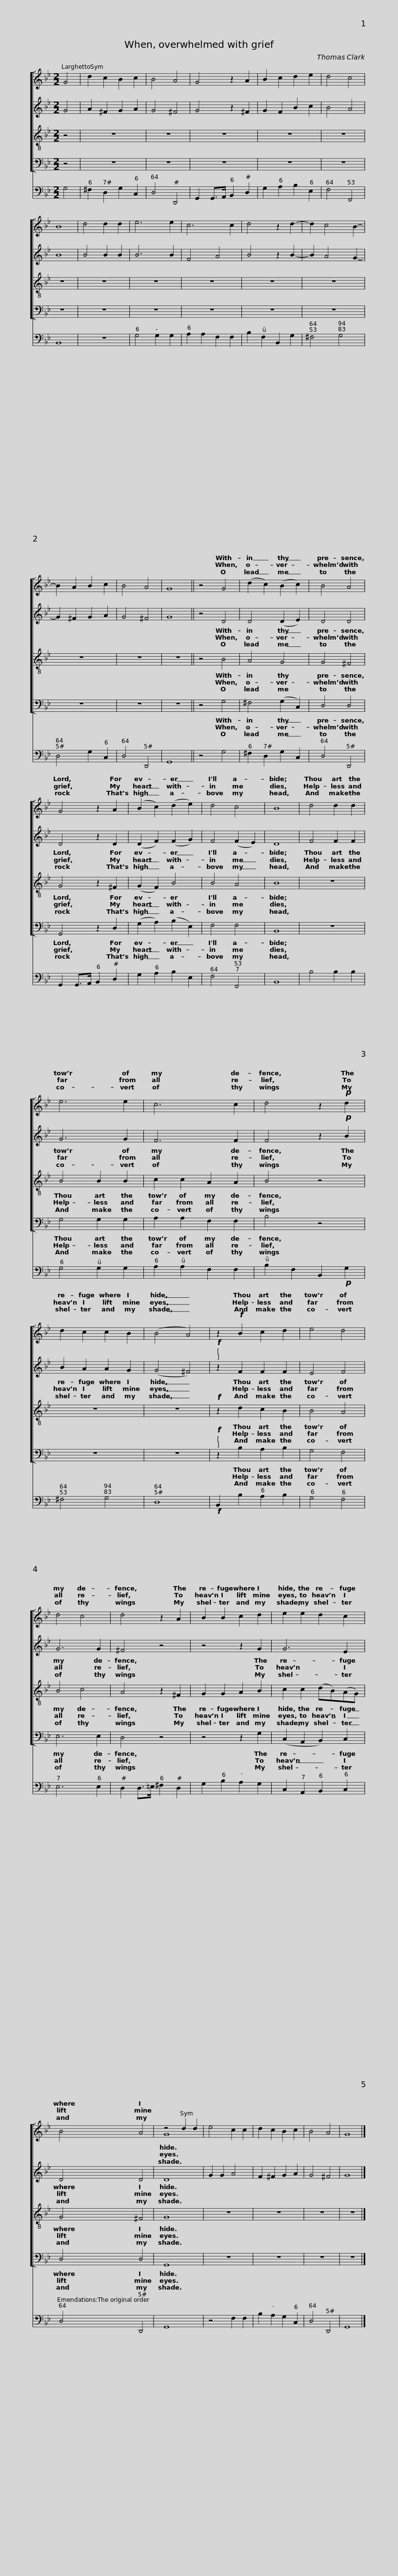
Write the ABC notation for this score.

X:1
%%score [ ( 1 2 ) 3 4 5 ] 6
L:1/8
M:2/2
I:linebreak $
K:Gmin
V:1 treble
V:2 treble
V:3 treble
V:4 treble-8 transpose=-12
V:5 bass
V:6 bass
V:1
 G4 | d2 c2 B2 c2 | B4 A4 | G4 z2 A2 | B2 c2 d2 e2 | %5
 d4 c4 | B8 | d4 d2 d2 |$ e6 e2 | c6 c2 | %10
 d4 z2 d2- | d2 c4 B2- | B2 A2 B2 c2 | B4 A4 | G8 ||$ %15
 z4 G4 | (d2 c2) (B2 c2) | B4 A4 | G4 z2 A2 | (B2 c2) (d2 e2) | %20
 d4 c4 | B8 |$ d4 d2 d2 | e6 e2 | c6 c2 | %25
 d4 z2!p! d2 | d2 c2 c2 B2 |$ (B4 A4) | z2!f! B2 c2 d2 |$ e4 d4 | %30
 d4 c4 | d4 z2 A2 | B2 B2 c2 d2 | e2 e2 d2 c2 |$ B4 A4 | %35
 z4 d2 d2 | e4 c2 c2 | d2 c2 B2 c2 | B4 A4 | G8 |] %40
V:2
 x4 | x8 | x8 | x8 | x8 | %5
 x8 | x8 | x8 |$ x8 | x8 | %10
 x8 | x8 | x8 | x8 | x8 ||$ %15
 x8 | x8 | x8 | x8 | x8 | %20
 x8 | x8 |$ x8 | x8 | x8 | %25
 x8 | x8 |$ x8 | x8 |$ x8 | %30
 x8 | x8 | x8 | x8 |$ x8 | %35
 G8 | x8 | x8 | x8 | x8 |] %40
V:3
 G4 | A2 ^F2 G2 A2 | G4 ^F4 | G4 z2 ^F2 | G2 F2 B2 c2 | %5
 B4 A4 | B8 | B4 B2 B2 |$ B6 B2 | F4 A4 | %10
 B4 z2 B2- | B2 A4 G2- | G2 ^F2 G2 A2 | G4 ^F4 | G8 ||$ %15
 z4 D4 | D4 (D2 E2) | D4 D4 | D4 z2 D2 | (D2 F2) (F2 G2) | %20
 F4 (F2 E2) | D8 |$ F4 F2 F2 | G6 G2 | F6 F2 | %25
 F4 z2!p! B2 | B2 A2 A2 G2 |$ (G4 ^F4) |!f! z2 F2 F2 F2 |$ E4 F4 | %30
 G6 G2 | ^F4 z4 | z4 z2 G2 | G6 E2 |$ D4 D4 | %35
 D8 | G2 G2 A4 | F2 ^F2 G2 A2 | G4 ^F4 | G8 |] %40
V:4
 z4 | z8 | z8 | z8 | z8 | %5
 z8 | z8 | z8 |$ z8 | z8 | %10
 z8 | z8 | z8 | z8 | z8 ||$ %15
 z4 B4 | A4 G4 | G4 ^F4 | G4 z2 ^F2 | (G2 F2) B4 | %20
 B4 A4 | B8 |$ z8 | B4 B2 B2 | c2 c2 A2 A2 | %25
 B4 z4 | z8 |$ z8 |!f! z2 d2 c2 B2 |$ B4 A4 | %30
 B4 c4 | A4 z2 ^F2 | G2 G2 A2 B2 | c2 c2 (dB)(AG) |$ G4 ^F4 | %35
 G8 | z8 | z8 | z8 | z8 |] %40
V:5
 z4 | z8 | z8 | z8 | z8 | %5
 z8 | z8 | z8 |$ z8 | z8 | %10
 z8 | z8 | z8 | z8 | z8 ||$ %15
 z4 G,4 | ^F,4 (G,2 C,2) | D,4 D,4 | G,,4 z2 D,2 | (G,2 A,2) (B,2 E,2) | %20
 F,4 F,4 | B,,8 |$ z8 | G,4 G,2 G,2 | A,2 A,2 F,2 F,2 | %25
 B,4 z4 | z8 |$ z8 |!f! z2 B,2 A,2 B,2 |$ G,4 F,4 | %30
 E,6 E,2 | D,4 z4 | z4 z2 G,2 | (C,2 A,,2 B,,2) C,2 |$ D,4 D,4 | %35
 G,,8 | z8 | z8 | z8 | z8 |] %40
V:6
 G,4 | ^F,2 D,2 G,2 C,2 | D,4 D,,4 | G,,2 G,,>A,, B,,2 D,2 | G,2 A,2 B,2 E,2 | %5
 F,4 F,,4 | B,,8 | z8 |$ G,4 G,2 G,2 | A,2 A,2 F,2 F,2 | %10
 B,2 F,2 B,,2 G,2 | ^F,4 G,4 | D,4 G,2 C,2 | D,4 D,,4 | G,,8 ||$ %15
 z4 G,4 | ^F,2 D,2 G,2 C,2 | D,4 D,,4 | G,,2 G,,>A,, B,,2 D,2 | G,2 A,2 B,2 E,2 | %20
 F,4 F,,4 | B,,8 |$ B,4 B,2 B,2 | G,4 G,2 G,2 | A,2 A,2 F,2 F,2 | %25
 B,2 F,2 B,,2!p! G,2 | ^F,4 G,4 |$ D,8 |!f! B,,2 B,2 A,2 B,2 |$ G,4 F,4 | %30
 E,6 E,2 | D,2 D,>=E, ^F,2 D,2 | G,2 B,2 A,2 G,2 | C,2 A,,2 B,,2 C,2 |$ D,4 D,,4 | %35
 G,,8 | z4 F,2 F,2 | B,2 A,2 G,2 C,2 | D,4 D,,4 | G,,8 |] %40
